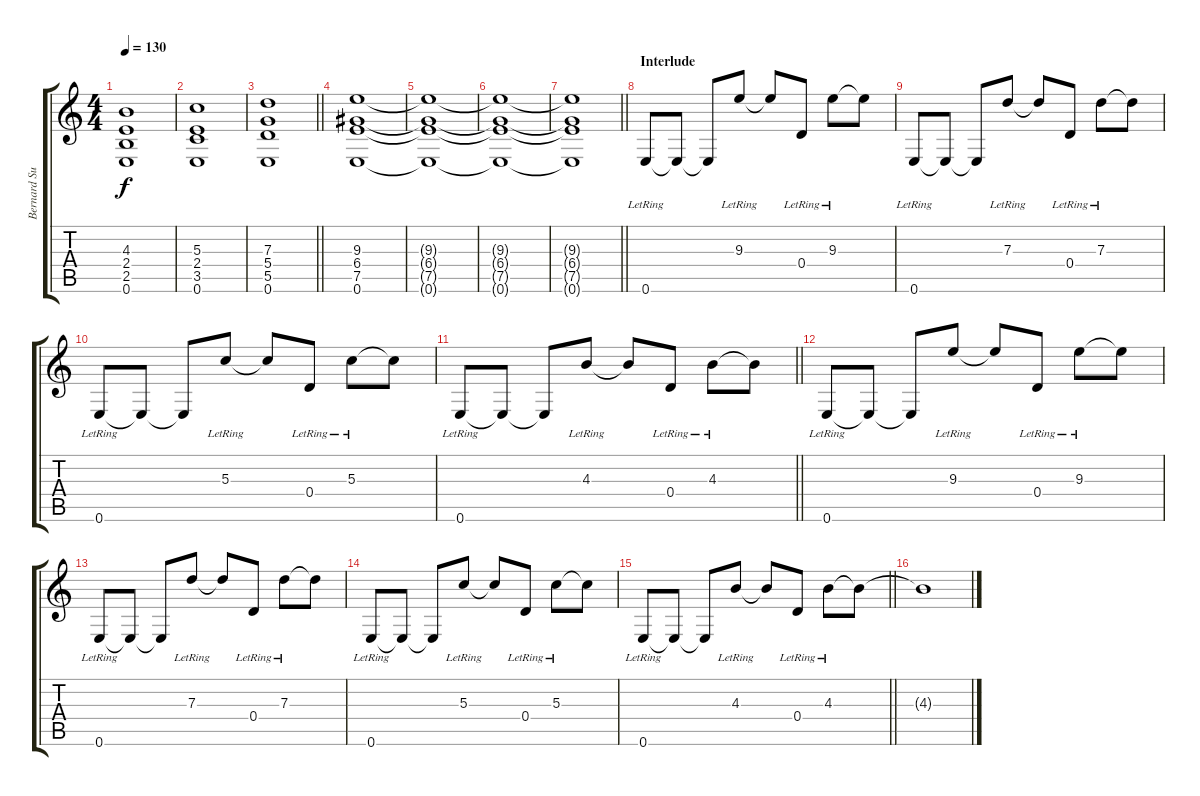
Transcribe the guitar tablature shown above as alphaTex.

\track ("Bernard Sumner" "Bernard Su") {instrument overdrivenguitar}
\staff {score tabs}
\tuning (E4 B3 G3 D3 A2 E2) {hide}
\ts (4 4)
\tempo 130
\clef g2
\ks c
(4.3 2.4 2.5 0.6).1{dy f} |
(5.3 2.4 3.5 0.6).1 |
\barLineRight lightlight
(7.3 5.4 5.5 0.6).1 |
(9.3 6.4 7.5 0.6).1 |
(9.3{t} 6.4{t} 7.5{t} 0.6{t}).1 |
(9.3{t} 6.4{t} 7.5{t} 0.6{t}).1 |
\barLineRight lightlight
(9.3{t} 6.4{t} 7.5{t} 0.6{t}).1 |
\section ("" "Interlude")
0.6{lr}.8 0.6{t}.8 0.6{t}.8 9.3{lr}.8 9.3{t}.8 0.4{lr}.8 9.3{lr}.8 9.3{t}.8 |
0.6{lr}.8 0.6{t}.8 0.6{t}.8 7.3{lr}.8 7.3{t}.8 0.4{lr}.8 7.3{lr}.8 7.3{t}.8 |
0.6{lr}.8 0.6{t}.8 0.6{t}.8 5.3{lr}.8 5.3{t}.8 0.4{lr}.8 5.3{lr}.8 5.3{t}.8 |
\barLineRight lightlight
0.6{lr}.8 0.6{t}.8 0.6{t}.8 4.3{lr}.8 4.3{t}.8 0.4{lr}.8 4.3{lr}.8 4.3{t}.8 |
0.6{lr}.8 0.6{t}.8 0.6{t}.8 9.3{lr}.8 9.3{t}.8 0.4{lr}.8 9.3{lr}.8 9.3{t}.8 |
0.6{lr}.8 0.6{t}.8 0.6{t}.8 7.3{lr}.8 7.3{t}.8 0.4{lr}.8 7.3{lr}.8 7.3{t}.8 |
0.6{lr}.8 0.6{t}.8 0.6{t}.8 5.3{lr}.8 5.3{t}.8 0.4{lr}.8 5.3{lr}.8 5.3{t}.8 |
\barLineRight lightlight
0.6{lr}.8 0.6{t}.8 0.6{t}.8 4.3{lr}.8 4.3{t}.8 0.4{lr}.8 4.3{lr}.8 4.3{t}.8 |
4.3{t}.1
